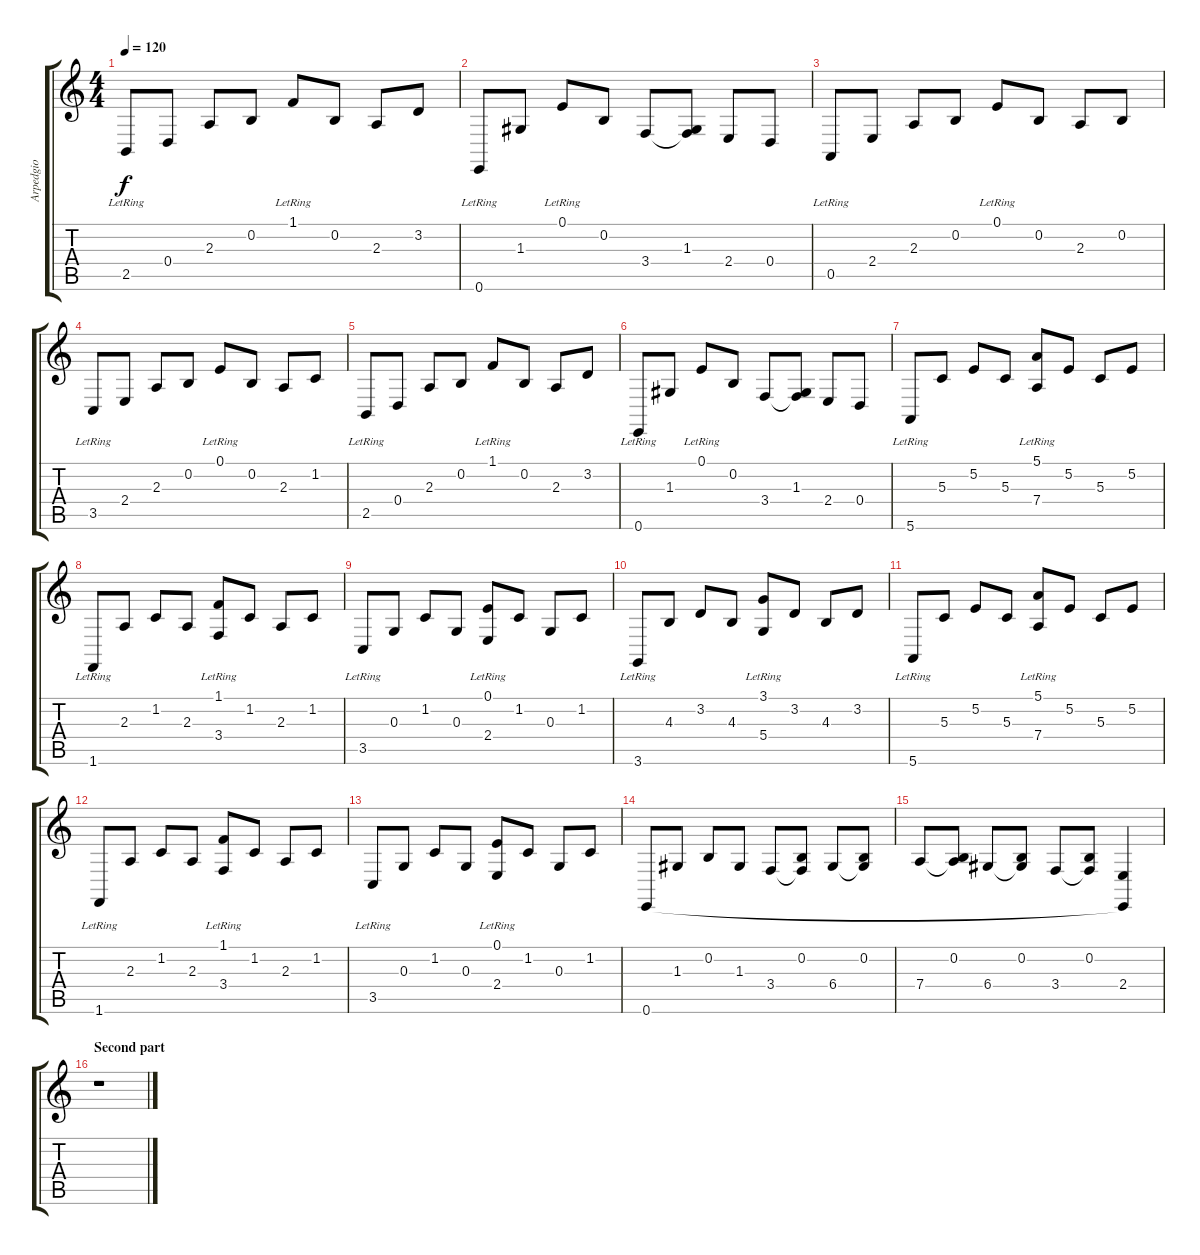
\track ("Arpedgio" "Arpedgio") {instrument brightacousticpiano}
\staff {score tabs}
\tuning (E4 B3 G3 D3 A2 E2) {hide}
\ts (4 4)
\tempo 120
\clef g2
\ks c
2.5{lr}.8{dy f} 0.4.8 2.3.8 0.2.8 1.1{lr}.8 0.2.8 2.3.8 3.2.8 |
0.6{lr}.8 1.3.8 0.1{lr}.8 0.2.8 3.4.8 (1.3 3.4{t}).8 2.4.8 0.4.8 |
0.5{lr}.8 2.4.8 2.3.8 0.2.8 0.1{lr}.8 0.2.8 2.3.8 0.2.8 |
3.5{lr}.8 2.4.8 2.3.8 0.2.8 0.1{lr}.8 0.2.8 2.3.8 1.2.8 |
2.5{lr}.8 0.4.8 2.3.8 0.2.8 1.1{lr}.8 0.2.8 2.3.8 3.2.8 |
0.6{lr}.8 1.3.8 0.1{lr}.8 0.2.8 3.4.8 (1.3 3.4{t}).8 2.4.8 0.4.8 |
5.6{lr}.8 5.3.8 5.2.8 5.3.8 (5.1{lr} 7.4{lr}).8 5.2.8 5.3.8 5.2.8 |
1.6{lr}.8 2.3.8 1.2.8 2.3.8 (1.1{lr} 3.4{lr}).8 1.2.8 2.3.8 1.2.8 |
3.5{lr}.8 0.3.8 1.2.8 0.3.8 (0.1{lr} 2.4{lr}).8 1.2.8 0.3.8 1.2.8 |
3.6{lr}.8 4.3.8 3.2.8 4.3.8 (3.1{lr} 5.4{lr}).8 3.2.8 4.3.8 3.2.8 |
5.6{lr}.8 5.3.8 5.2.8 5.3.8 (5.1{lr} 7.4{lr}).8 5.2.8 5.3.8 5.2.8 |
1.6{lr}.8 2.3.8 1.2.8 2.3.8 (1.1{lr} 3.4{lr}).8 1.2.8 2.3.8 1.2.8 |
3.5{lr}.8 0.3.8 1.2.8 0.3.8 (0.1{lr} 2.4{lr}).8 1.2.8 0.3.8 1.2.8 |
0.6.8 1.3.8 0.2.8 1.3.8 3.4.8 (0.2 3.4{t}).8 6.4.8 (0.2 6.4{t}).8 |
7.4.8 (0.2 7.4{t}).8 6.4.8 (0.2 6.4{t}).8 3.4.8 (0.2 3.4{t}).8 (2.4 0.6{t}).4 |
\section ("" "Second part")
r.1
